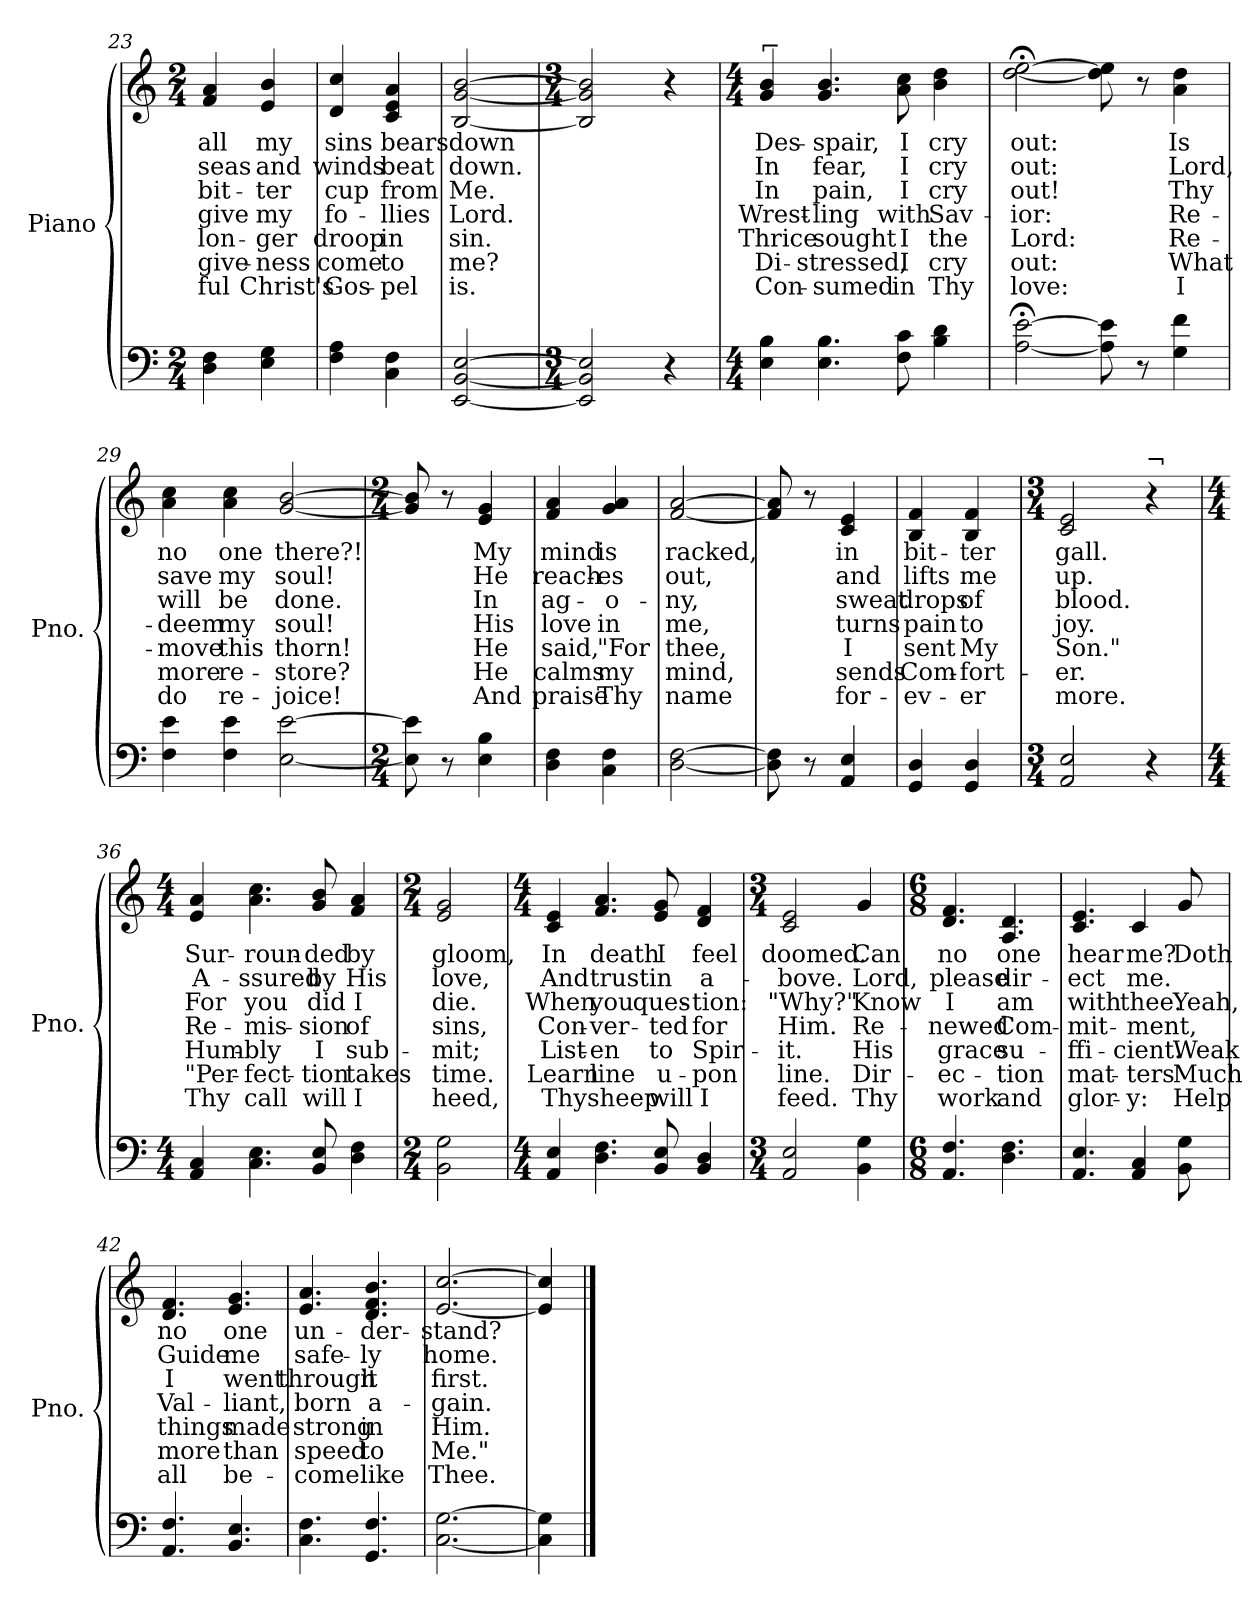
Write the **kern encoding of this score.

**kern	**kern	**text	**text	**text	**text	**text	**text	**text
*part1	*part1	*part1	*part1	*part1	*part1	*part1	*part1	*part1
*staff2	*staff1	*staff1	*staff1	*staff1	*staff1	*staff1	*staff1	*staff1
*I"Piano	*	*	*	*	*	*	*	*
*I'Pno.	*	*	*	*	*	*	*	*
*clefF4	*clefG2	*	*	*	*	*	*	*
*k[]	*k[]	*	*	*	*	*	*	*
*M2/4	*M2/4	*	*	*	*	*	*	*
=23	=23	=23	=23	=23	=23	=23	=23	=23
!	!	!LO:LY:b	!LO:LY:b	!LO:LY:b	!LO:LY:b	!LO:LY:b	!LO:LY:b	!LO:LY:b
4D\ 4F\	4f/ 4a/	all	seas	bit-	-give	lon-	-give-	-ful
!	!	!LO:LY:b	!LO:LY:b	!LO:LY:b	!LO:LY:b	!LO:LY:b	!LO:LY:b	!LO:LY:b
4E\ 4G\	4e/ 4b/	my	and	-ter	my	-ger	-ness	Christ's
=24	=24	=24	=24	=24	=24	=24	=24	=24
!	!	!LO:LY:b	!LO:LY:b	!LO:LY:b	!LO:LY:b	!LO:LY:b	!LO:LY:b	!LO:LY:b
4F\ 4A\	4d/ 4cc/	sins	winds	cup	fo-	droop	come	Gos-
!	!	!LO:LY:b	!LO:LY:b	!LO:LY:b	!LO:LY:b	!LO:LY:b	!LO:LY:b	!LO:LY:b
4C\ 4F\	4c/ 4e/ 4a/	bears	beat	from	-llies	in	to	-pel
=25	=25	=25	=25	=25	=25	=25	=25	=25
!	!	!LO:LY:b	!LO:LY:b	!LO:LY:b	!LO:LY:b	!LO:LY:b	!LO:LY:b	!LO:LY:b
[2EE/ [2BB/ [2E/	[2B/ [2g/ [2b/	down	down.	Me.	Lord.	sin.	me?	is.
=26	=26	=26	=26	=26	=26	=26	=26	=26
*M3/4	*M3/4	*	*	*	*	*	*	*
2EE/] 2BB/] 2E/]	2B/] 2g/] 2b/]	.	.	.	.	.	.	.
4r	4r	.	.	.	.	.	.	.
=27	=27	=27	=27	=27	=27	=27	=27	=27
*M4/4	*M4/4	*	*	*	*	*	*	*
!	!LO:TX:a:t=⌐	!	!	!	!	!	!	!
!	!	!LO:LY:b	!LO:LY:b	!LO:LY:b	!LO:LY:b	!LO:LY:b	!LO:LY:b	!LO:LY:b
4E\ 4B\	4g/ 4b/	Des-	In	In	Wrest-	Thrice	Di-	Con-
!	!	!LO:LY:b	!LO:LY:b	!LO:LY:b	!LO:LY:b	!LO:LY:b	!LO:LY:b	!LO:LY:b
4.E\ 4.B\	4.g/ 4.b/	-spair,	fear,	pain,	-ling	sought	-stressed,	-sumed
!	!	!LO:LY:b	!LO:LY:b	!LO:LY:b	!LO:LY:b	!LO:LY:b	!LO:LY:b	!LO:LY:b
8F\ 8c\	8a\ 8cc\	I	I	I	with	I	I	in
!	!	!LO:LY:b	!LO:LY:b	!LO:LY:b	!LO:LY:b	!LO:LY:b	!LO:LY:b	!LO:LY:b
4B\ 4d\	4b\ 4dd\	cry	cry	cry	Sav-	the	cry	Thy
!!LO:PB:g=z
=28	=28	=28	=28	=28	=28	=28	=28	=28
!	!	!LO:LY:b	!LO:LY:b	!LO:LY:b	!LO:LY:b	!LO:LY:b	!LO:LY:b	!LO:LY:b
[2A\;< [2e\;<	[2dd\;< [2ee\;<	out:	out:	out!	-ior:	Lord:	out:	love:
8A\] 8e\]	8dd\] 8ee\]	.	.	.	.	.	.	.
8r	8r	.	.	.	.	.	.	.
!	!	!LO:LY:b	!LO:LY:b	!LO:LY:b	!LO:LY:b	!LO:LY:b	!LO:LY:b	!LO:LY:b
4G\ 4f\	4a\ 4dd\	Is	Lord,	Thy	Re-	Re-	What	I
=29	=29	=29	=29	=29	=29	=29	=29	=29
!	!	!LO:LY:b	!LO:LY:b	!LO:LY:b	!LO:LY:b	!LO:LY:b	!LO:LY:b	!LO:LY:b
4F\ 4e\	4a\ 4cc\	no	save	will	-deem	-move	more	do
!	!	!LO:LY:b	!LO:LY:b	!LO:LY:b	!LO:LY:b	!LO:LY:b	!LO:LY:b	!LO:LY:b
4F\ 4e\	4a\ 4cc\	one	my	be	my	this	re-	re-
!	!	!LO:LY:b	!LO:LY:b	!LO:LY:b	!LO:LY:b	!LO:LY:b	!LO:LY:b	!LO:LY:b
[2E\ [2e\	[2g/ [2b/	there?!	soul!	done.	soul!	thorn!	-store?	-joice!
=30	=30	=30	=30	=30	=30	=30	=30	=30
*M2/4	*M2/4	*	*	*	*	*	*	*
8E\] 8e\]	8g/] 8b/]	.	.	.	.	.	.	.
8r	8r	.	.	.	.	.	.	.
!	!	!LO:LY:b	!LO:LY:b	!LO:LY:b	!LO:LY:b	!LO:LY:b	!LO:LY:b	!LO:LY:b
4E\ 4B\	4e/ 4g/	My	He	In	His	He	He	And
=31	=31	=31	=31	=31	=31	=31	=31	=31
!	!	!LO:LY:b	!LO:LY:b	!LO:LY:b	!LO:LY:b	!LO:LY:b	!LO:LY:b	!LO:LY:b
4D\ 4F\	4f/ 4a/	mind	reach-	ag-	love	said,	calms	praise
!	!	!LO:LY:b	!LO:LY:b	!LO:LY:b	!LO:LY:b	!LO:LY:b	!LO:LY:b	!LO:LY:b
4C\ 4F\	4g/ 4a/	is	-es	-o-	in	"For	my	Thy
=32	=32	=32	=32	=32	=32	=32	=32	=32
!	!	!LO:LY:b	!LO:LY:b	!LO:LY:b	!LO:LY:b	!LO:LY:b	!LO:LY:b	!LO:LY:b
[2D\ [2F\	[2f/ [2a/	racked,	out,	-ny,	me,	thee,	mind,	name
=33	=33	=33	=33	=33	=33	=33	=33	=33
8D\] 8F\]	8f/] 8a/]	.	.	.	.	.	.	.
8r	8r	.	.	.	.	.	.	.
!	!	!LO:LY:b	!LO:LY:b	!LO:LY:b	!LO:LY:b	!LO:LY:b	!LO:LY:b	!LO:LY:b
4AA/ 4E/	4c/ 4e/	in	and	sweat	turns	I	sends	for-
=34	=34	=34	=34	=34	=34	=34	=34	=34
!	!	!LO:LY:b	!LO:LY:b	!LO:LY:b	!LO:LY:b	!LO:LY:b	!LO:LY:b	!LO:LY:b
4GG/ 4D/	4B/ 4f/	bit-	lifts	drops	pain	sent	Com-	-ev-
!	!	!LO:LY:b	!LO:LY:b	!LO:LY:b	!LO:LY:b	!LO:LY:b	!LO:LY:b	!LO:LY:b
4GG/ 4D/	4B/ 4f/	-ter	me	of	to	My	-fort-	-er
=35	=35	=35	=35	=35	=35	=35	=35	=35
*M3/4	*M3/4	*	*	*	*	*	*	*
!	!	!LO:LY:b	!LO:LY:b	!LO:LY:b	!LO:LY:b	!LO:LY:b	!LO:LY:b	!LO:LY:b
2AA/ 2E/	2c/ 2e/	gall.	up.	blood.	joy.	Son."	-er.	more.
!	!LO:TX:a:t=¬	!	!	!	!	!	!	!
4r	4r	.	.	.	.	.	.	.
!!LO:LB:g=z
=36	=36	=36	=36	=36	=36	=36	=36	=36
*M4/4	*M4/4	*	*	*	*	*	*	*
!	!	!LO:LY:b	!LO:LY:b	!LO:LY:b	!LO:LY:b	!LO:LY:b	!LO:LY:b	!LO:LY:b
4AA/ 4C/	4e/ 4a/	Sur-	A-	For	Re-	Hum-	"Per-	Thy
!	!	!LO:LY:b	!LO:LY:b	!LO:LY:b	!LO:LY:b	!LO:LY:b	!LO:LY:b	!LO:LY:b
4.C\ 4.E\	4.a\ 4.cc\	-roun-	-ssured	you	-mis-	-bly	-fect-	call
!	!	!LO:LY:b	!LO:LY:b	!LO:LY:b	!LO:LY:b	!LO:LY:b	!LO:LY:b	!LO:LY:b
8BB/ 8E/	8g/ 8b/	-ded	by	did	-sion	I	-tion	will
!	!	!LO:LY:b	!LO:LY:b	!LO:LY:b	!LO:LY:b	!LO:LY:b	!LO:LY:b	!LO:LY:b
4D\ 4F\	4f/ 4a/	by	His	I	of	sub-	takes	I
=37	=37	=37	=37	=37	=37	=37	=37	=37
*M2/4	*M2/4	*	*	*	*	*	*	*
!	!	!LO:LY:b	!LO:LY:b	!LO:LY:b	!LO:LY:b	!LO:LY:b	!LO:LY:b	!LO:LY:b
2BB\ 2G\	2e/ 2g/	gloom,	love,	die.	sins,	-mit;	time.	heed,
=38	=38	=38	=38	=38	=38	=38	=38	=38
*M4/4	*M4/4	*	*	*	*	*	*	*
!	!	!LO:LY:b	!LO:LY:b	!LO:LY:b	!LO:LY:b	!LO:LY:b	!LO:LY:b	!LO:LY:b
4AA/ 4E/	4c/ 4e/	In	And	When	Con-	List-	Learn	Thy
!	!	!LO:LY:b	!LO:LY:b	!LO:LY:b	!LO:LY:b	!LO:LY:b	!LO:LY:b	!LO:LY:b
4.D\ 4.F\	4.f/ 4.a/	death	trust	you	-ver-	-en	line	sheep
!	!	!LO:LY:b	!LO:LY:b	!LO:LY:b	!LO:LY:b	!LO:LY:b	!LO:LY:b	!LO:LY:b
8BB/ 8E/	8e/ 8g/	I	in	ques-	-ted	to	u-	will
!	!	!LO:LY:b	!LO:LY:b	!LO:LY:b	!LO:LY:b	!LO:LY:b	!LO:LY:b	!LO:LY:b
4BB/ 4D/	4d/ 4f/	feel	a-	-tion:	for	Spir-	-pon	I
=39	=39	=39	=39	=39	=39	=39	=39	=39
*M3/4	*M3/4	*	*	*	*	*	*	*
!	!	!LO:LY:b	!LO:LY:b	!LO:LY:b	!LO:LY:b	!LO:LY:b	!LO:LY:b	!LO:LY:b
2AA/ 2E/	2c/ 2e/	doomed.	-bove.	"Why?"	Him.	-it.	line.	feed.
!	!	!LO:LY:b	!LO:LY:b	!LO:LY:b	!LO:LY:b	!LO:LY:b	!LO:LY:b	!LO:LY:b
4BB\ 4G\	4g/	Can	Lord,	Know	Re-	His	Dir-	Thy
=40	=40	=40	=40	=40	=40	=40	=40	=40
*M6/8	*M6/8	*	*	*	*	*	*	*
!	!	!LO:LY:b	!LO:LY:b	!LO:LY:b	!LO:LY:b	!LO:LY:b	!LO:LY:b	!LO:LY:b
4.AA/ 4.F/	4.d/ 4.f/	no	please	I	-newed	grace	-ec-	work
!	!	!LO:LY:b	!LO:LY:b	!LO:LY:b	!LO:LY:b	!LO:LY:b	!LO:LY:b	!LO:LY:b
4.D\ 4.F\	4.A/ 4.d/	one	dir-	am	Com-	su-	-tion	and
!!LO:LB:g=z
=41	=41	=41	=41	=41	=41	=41	=41	=41
!	!	!LO:LY:b	!LO:LY:b	!LO:LY:b	!LO:LY:b	!LO:LY:b	!LO:LY:b	!LO:LY:b
4.AA/ 4.E/	4.c/ 4.e/	hear	-ect	with	-mit-	-ffi-	mat-	glor-
!	!	!LO:LY:b	!LO:LY:b	!LO:LY:b	!LO:LY:b	!LO:LY:b	!LO:LY:b	!LO:LY:b
4AA/ 4C/	4c/	me?	me.	thee.	-ment,	-cient.	-ters	-y:
!	!	!LO:LY:b	!	!LO:LY:b	!	!LO:LY:b	!LO:LY:b	!LO:LY:b
8BB\ 8G\	8g/	Doth	.	Yeah,	.	Weak	Much	Help
=42	=42	=42	=42	=42	=42	=42	=42	=42
!	!	!LO:LY:b	!LO:LY:b	!LO:LY:b	!LO:LY:b	!LO:LY:b	!LO:LY:b	!LO:LY:b
4.AA/ 4.F/	4.d/ 4.f/	no	Guide	I	Val-	things	more	all
!	!	!LO:LY:b	!LO:LY:b	!LO:LY:b	!LO:LY:b	!LO:LY:b	!LO:LY:b	!LO:LY:b
4.BB/ 4.E/	4.e/ 4.g/	one	me	went	-liant,	made	than	be-
=43	=43	=43	=43	=43	=43	=43	=43	=43
!	!	!LO:LY:b	!LO:LY:b	!LO:LY:b	!LO:LY:b	!LO:LY:b	!LO:LY:b	!LO:LY:b
4.C\ 4.F\	4.e/ 4.a/	un-	safe-	through	born	strong	speed	-come
!	!	!LO:LY:b	!LO:LY:b	!LO:LY:b	!LO:LY:b	!LO:LY:b	!LO:LY:b	!LO:LY:b
4.GG/ 4.F/	4.d/ 4.f/ 4.b/	-der-	-ly	it	a-	in	to	like
=44	=44	=44	=44	=44	=44	=44	=44	=44
!	!	!LO:LY:b	!LO:LY:b	!LO:LY:b	!LO:LY:b	!LO:LY:b	!LO:LY:b	!LO:LY:b
[2.C\ [2.G\	[2.e/ [2.cc/	-stand?	home.	first.	-gain.	Him.	Me."	Thee.
=45	=45	=45	=45	=45	=45	=45	=45	=45
4C\] 4G\]	4e/] 4cc/]	.	.	.	.	.	.	.
==	==	==	==	==	==	==	==	==
*-	*-	*-	*-	*-	*-	*-	*-	*-
